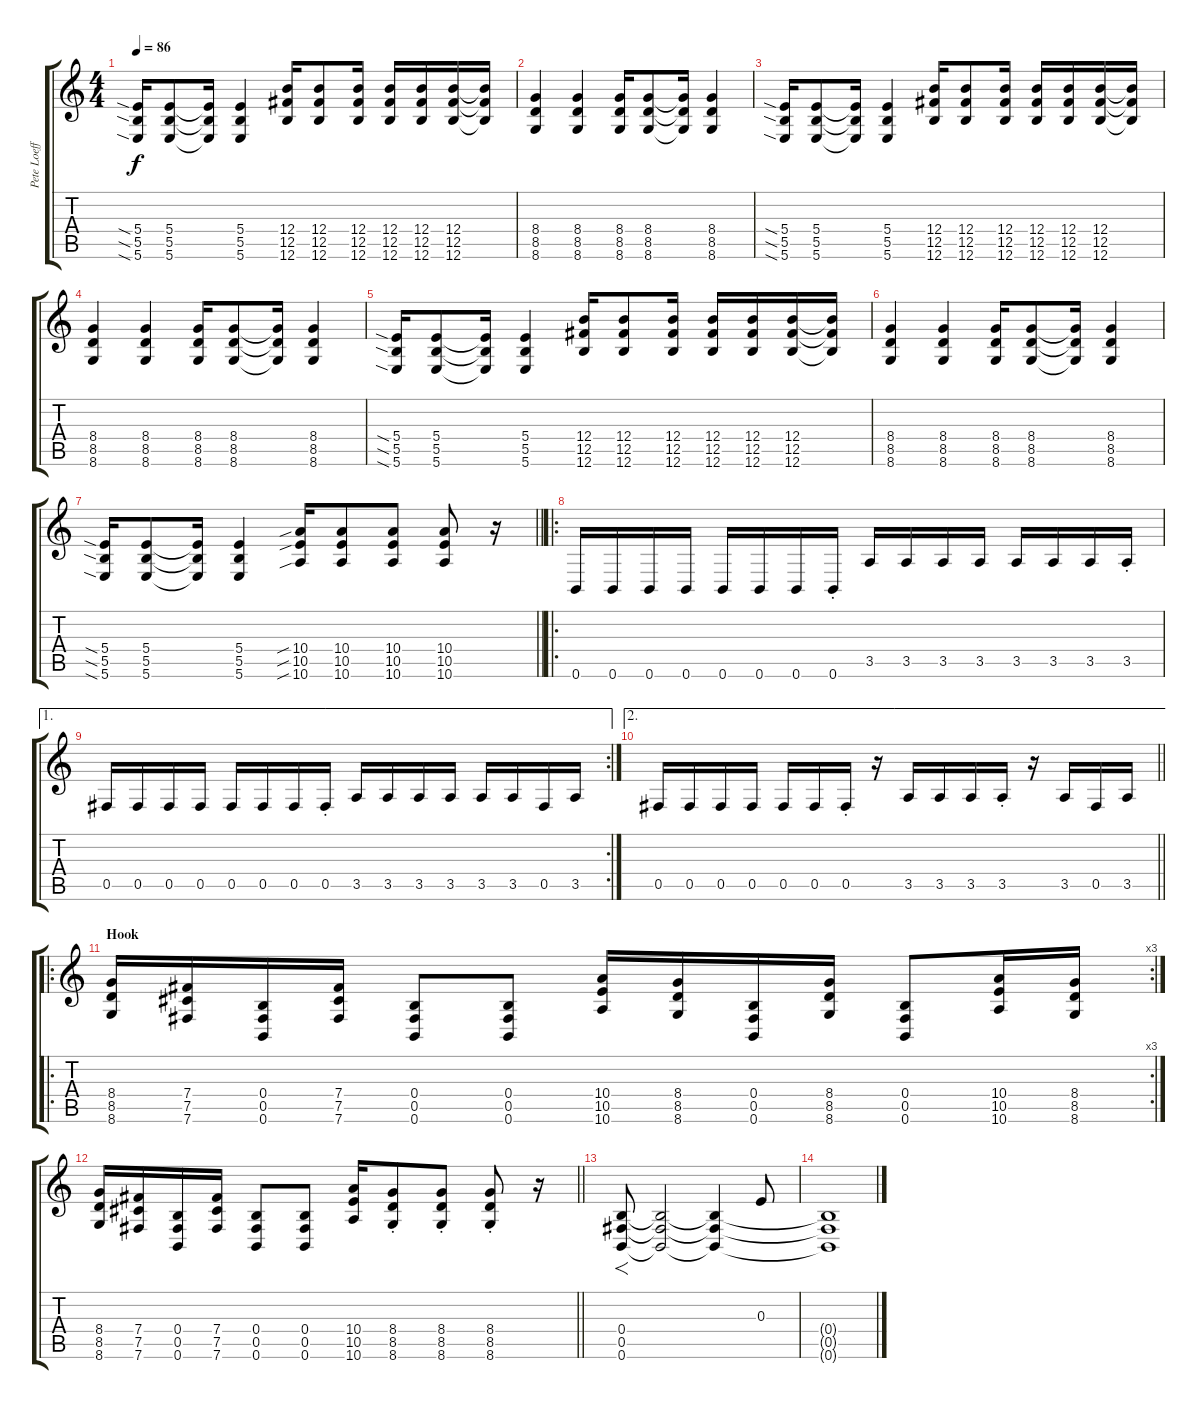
\track ("Pete Loeffler- Guitar" "Pete Loeff") {instrument distortionguitar}
\staff {score tabs}
\tuning (Db4 Ab3 E3 B2 Gb2 B1) {hide}
\ts (4 4)
\tempo 86
\clef g2
\ks c
(5.4{sia} 5.5{sia} 5.6{sia}).16{dy f} (5.4 5.5 5.6).8 (5.4{t} 5.5{t} 5.6{t}).16 (5.4 5.5 5.6).4 (12.4 12.5 12.6).16 (12.4 12.5 12.6).8 (12.4 12.5 12.6).16 (12.4 12.5 12.6).16 (12.4 12.5 12.6).16 (12.4 12.5 12.6).16 (12.4{t} 12.5{t} 12.6{t}).16 |
(8.4 8.5 8.6).4 (8.4 8.5 8.6).4 (8.4 8.5 8.6).16 (8.4 8.5 8.6).8 (8.4{t} 8.5{t} 8.6{t}).16 (8.4 8.5 8.6).4 |
(5.4{sia} 5.5{sia} 5.6{sia}).16 (5.4 5.5 5.6).8 (5.4{t} 5.5{t} 5.6{t}).16 (5.4 5.5 5.6).4 (12.4 12.5 12.6).16 (12.4 12.5 12.6).8 (12.4 12.5 12.6).16 (12.4 12.5 12.6).16 (12.4 12.5 12.6).16 (12.4 12.5 12.6).16 (12.4{t} 12.5{t} 12.6{t}).16 |
(8.4 8.5 8.6).4 (8.4 8.5 8.6).4 (8.4 8.5 8.6).16 (8.4 8.5 8.6).8 (8.4{t} 8.5{t} 8.6{t}).16 (8.4 8.5 8.6).4 |
(5.4{sia} 5.5{sia} 5.6{sia}).16 (5.4 5.5 5.6).8 (5.4{t} 5.5{t} 5.6{t}).16 (5.4 5.5 5.6).4 (12.4 12.5 12.6).16 (12.4 12.5 12.6).8 (12.4 12.5 12.6).16 (12.4 12.5 12.6).16 (12.4 12.5 12.6).16 (12.4 12.5 12.6).16 (12.4{t} 12.5{t} 12.6{t}).16 |
(8.4 8.5 8.6).4 (8.4 8.5 8.6).4 (8.4 8.5 8.6).16 (8.4 8.5 8.6).8 (8.4{t} 8.5{t} 8.6{t}).16 (8.4 8.5 8.6).4 |
\barLineRight lightlight
(5.4{sia} 5.5{sia} 5.6{sia}).16 (5.4 5.5 5.6).8 (5.4{t} 5.5{t} 5.6{t}).16 (5.4 5.5 5.6).4 (10.4{sib} 10.5{sib} 10.6{sib}).16 (10.4 10.5 10.6).8 (10.4 10.5 10.6).8 (10.4 10.5 10.6).8 r.16 |
\ro
0.6.16 0.6.16 0.6.16 0.6.16 0.6.16 0.6.16 0.6.16 0.6{st}.16 3.5.16 3.5.16 3.5.16 3.5.16 3.5.16 3.5.16 3.5.16 3.5{st}.16 |
\ae 1
\rc 2
0.5.16 0.5.16 0.5.16 0.5.16 0.5.16 0.5.16 0.5.16 0.5{st}.16 3.5.16 3.5.16 3.5.16 3.5.16 3.5.16 3.5.16 0.5.16 3.5.16 |
\ae 2
\barLineRight lightlight
0.5.16 0.5.16 0.5.16 0.5.16 0.5.16 0.5.16 0.5{st}.16 r.16 3.5.16 3.5.16 3.5.16 3.5{st}.16 r.16 3.5.16 0.5.16 3.5.16 |
\ro
\rc 3
\section ("" "Hook")
(8.4 8.5 8.6).16 (7.4 7.5 7.6).16 (0.4 0.5 0.6).16 (7.4 7.5 7.6).16 (0.4 0.5 0.6).8 (0.4 0.5 0.6).8 (10.4 10.5 10.6).16 (8.4 8.5 8.6).16 (0.4 0.5 0.6).16 (8.4 8.5 8.6).16 (0.4 0.5 0.6).8 (10.4 10.5 10.6).16 (8.4 8.5 8.6).16 |
\barLineRight lightlight
(8.4 8.5 8.6).16 (7.4 7.5 7.6).16 (0.4 0.5 0.6).16 (7.4 7.5 7.6).16 (0.4 0.5 0.6).8 (0.4 0.5 0.6).8 (10.4 10.5 10.6).16 (8.4{st} 8.5{st} 8.6{st}).8 (8.4{st} 8.5{st} 8.6{st}).8 (8.4{st} 8.5{st} 8.6{st}).8 r.16 |
(0.4 0.5 0.6).8{f} (0.4{t} 0.5{t} 0.6{t}).2 (0.4{t} 0.5{t} 0.6{t}).4 0.3.8 |
(0.4{t} 0.5{t} 0.6{t}).1
